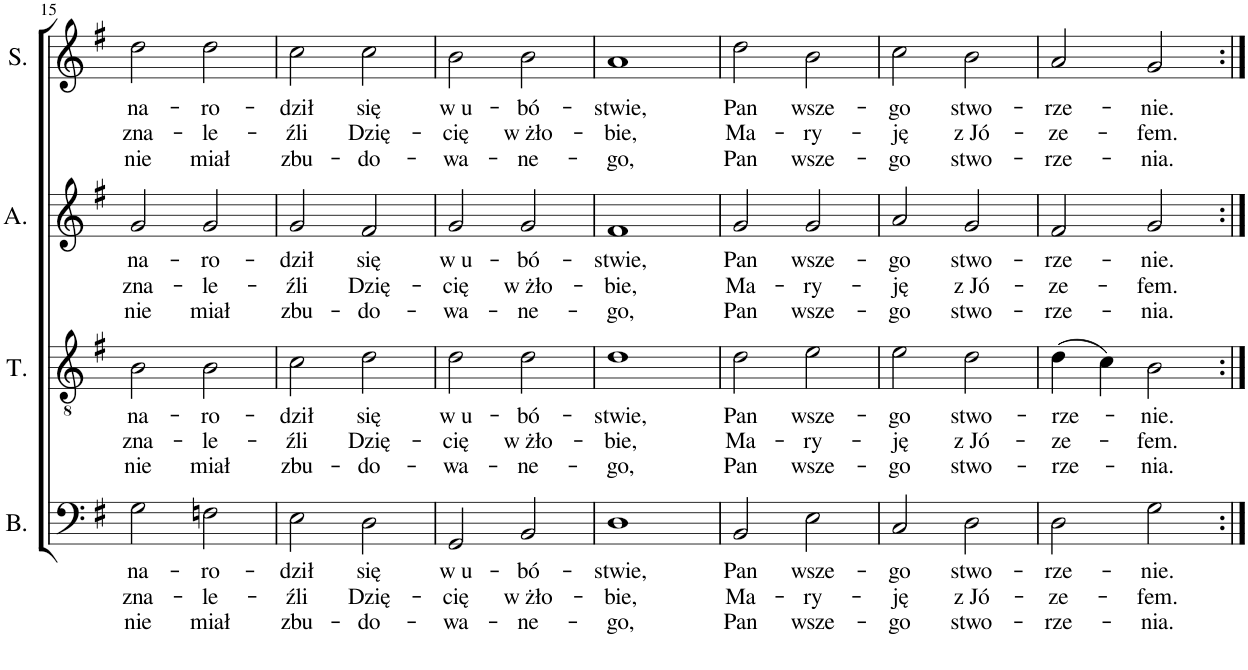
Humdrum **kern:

**kern	**text	**text	**text	**kern	**text	**text	**text	**kern	**text	**text	**text	**kern	**text	**text	**text
*part4	*part4	*part4	*part4	*part3	*part3	*part3	*part3	*part2	*part2	*part2	*part2	*part1	*part1	*part1	*part1
*staff4	*staff4	*staff4	*staff4	*staff3	*staff3	*staff3	*staff3	*staff2	*staff2	*staff2	*staff2	*staff1	*staff1	*staff1	*staff1
*I"B.	*	*	*	*I"T.	*	*	*	*I"A.	*	*	*	*I"S.	*	*	*
*I'B.	*	*	*	*I'T.	*	*	*	*I'A.	*	*	*	*I'S.	*	*	*
!!LO:PB:g=z
*clefF4	*	*	*	*clefGv2	*	*	*	*clefG2	*	*	*	*clefG2	*	*	*
*k[f#]	*	*	*	*k[f#]	*	*	*	*k[f#]	*	*	*	*k[f#]	*	*	*
*M2/2	*	*	*	*M2/2	*	*	*	*M2/2	*	*	*	*M2/2	*	*	*
*met(c|)	*	*	*	*met(c|)	*	*	*	*met(c|)	*	*	*	*met(c|)	*	*	*
=15	=15	=15	=15	=15	=15	=15	=15	=15	=15	=15	=15	=15	=15	=15	=15
!	!LO:LY:b	!LO:LY:b	!LO:LY:b	!	!LO:LY:b	!LO:LY:b	!LO:LY:b	!	!LO:LY:b	!LO:LY:b	!LO:LY:b	!	!LO:LY:b	!LO:LY:b	!LO:LY:b
2G\	na-	zna-	nie	2B\	na-	zna-	nie	2g/	na-	zna-	nie	2dd\	na-	zna-	nie
!	!LO:LY:b	!LO:LY:b	!LO:LY:b	!	!LO:LY:b	!LO:LY:b	!LO:LY:b	!	!LO:LY:b	!LO:LY:b	!LO:LY:b	!	!LO:LY:b	!LO:LY:b	!LO:LY:b
2Fn\	-ro-	-le-	miał	2B\	-ro-	-le-	miał	2g/	-ro-	-le-	miał	2dd\	-ro-	-le-	miał
=16	=16	=16	=16	=16	=16	=16	=16	=16	=16	=16	=16	=16	=16	=16	=16
!	!LO:LY:b	!LO:LY:b	!LO:LY:b	!	!LO:LY:b	!LO:LY:b	!LO:LY:b	!	!LO:LY:b	!LO:LY:b	!LO:LY:b	!	!LO:LY:b	!LO:LY:b	!LO:LY:b
2E\	-dził	-źli	zbu-	2c\	-dził	-źli	zbu-	2g/	-dził	-źli	zbu-	2cc\	-dził	-źli	zbu-
!	!LO:LY:b	!LO:LY:b	!LO:LY:b	!	!LO:LY:b	!LO:LY:b	!LO:LY:b	!	!LO:LY:b	!LO:LY:b	!LO:LY:b	!	!LO:LY:b	!LO:LY:b	!LO:LY:b
2D\	się	Dzię-	-do-	2d\	się	Dzię-	-do-	2f#/	się	Dzię-	-do-	2cc\	się	Dzię-	-do-
=17	=17	=17	=17	=17	=17	=17	=17	=17	=17	=17	=17	=17	=17	=17	=17
!	!LO:LY:b	!LO:LY:b	!LO:LY:b	!	!LO:LY:b	!LO:LY:b	!LO:LY:b	!	!LO:LY:b	!LO:LY:b	!LO:LY:b	!	!LO:LY:b	!LO:LY:b	!LO:LY:b
2GG/	w u-	-cię	-wa-	2d\	w u-	-cię	-wa-	2g/	w u-	-cię	-wa-	2b\	w u-	-cię	-wa-
!	!LO:LY:b	!LO:LY:b	!LO:LY:b	!	!LO:LY:b	!LO:LY:b	!LO:LY:b	!	!LO:LY:b	!LO:LY:b	!LO:LY:b	!	!LO:LY:b	!LO:LY:b	!LO:LY:b
2BB/	-bó-	w żło-	-ne-	2d\	-bó-	w żło-	-ne-	2g/	-bó-	w żło-	-ne-	2b\	-bó-	w żło-	-ne-
=18	=18	=18	=18	=18	=18	=18	=18	=18	=18	=18	=18	=18	=18	=18	=18
!	!LO:LY:b	!LO:LY:b	!LO:LY:b	!	!LO:LY:b	!LO:LY:b	!LO:LY:b	!	!LO:LY:b	!LO:LY:b	!LO:LY:b	!	!LO:LY:b	!LO:LY:b	!LO:LY:b
1D	-stwie,	-bie,	-go,	1d	-stwie,	-bie,	-go,	1f#	-stwie,	-bie,	-go,	1a	-stwie,	-bie,	-go,
=19	=19	=19	=19	=19	=19	=19	=19	=19	=19	=19	=19	=19	=19	=19	=19
!	!LO:LY:b	!LO:LY:b	!LO:LY:b	!	!LO:LY:b	!LO:LY:b	!LO:LY:b	!	!LO:LY:b	!LO:LY:b	!LO:LY:b	!	!LO:LY:b	!LO:LY:b	!LO:LY:b
2BB/	Pan	Ma-	Pan	2d\	Pan	Ma-	Pan	2g/	Pan	Ma-	Pan	2dd\	Pan	Ma-	Pan
!	!LO:LY:b	!LO:LY:b	!LO:LY:b	!	!LO:LY:b	!LO:LY:b	!LO:LY:b	!	!LO:LY:b	!LO:LY:b	!LO:LY:b	!	!LO:LY:b	!LO:LY:b	!LO:LY:b
2E\	wsze-	-ry-	wsze-	2e\	wsze-	-ry-	wsze-	2g/	wsze-	-ry-	wsze-	2b\	wsze-	-ry-	wsze-
=20	=20	=20	=20	=20	=20	=20	=20	=20	=20	=20	=20	=20	=20	=20	=20
!	!LO:LY:b	!LO:LY:b	!LO:LY:b	!	!LO:LY:b	!LO:LY:b	!LO:LY:b	!	!LO:LY:b	!LO:LY:b	!LO:LY:b	!	!LO:LY:b	!LO:LY:b	!LO:LY:b
2C/	-go	-ję	-go	2e\	-go	-ję	-go	2a/	-go	-ję	-go	2cc\	-go	-ję	-go
!	!LO:LY:b	!LO:LY:b	!LO:LY:b	!	!LO:LY:b	!LO:LY:b	!LO:LY:b	!	!LO:LY:b	!LO:LY:b	!LO:LY:b	!	!LO:LY:b	!LO:LY:b	!LO:LY:b
2D\	stwo-	z Jó-	stwo-	2d\	stwo-	z Jó-	stwo-	2g/	stwo-	z Jó-	stwo-	2b\	stwo-	z Jó-	stwo-
=21	=21	=21	=21	=21	=21	=21	=21	=21	=21	=21	=21	=21	=21	=21	=21
!	!LO:LY:b	!LO:LY:b	!LO:LY:b	!	!LO:LY:b	!LO:LY:b	!LO:LY:b	!	!LO:LY:b	!LO:LY:b	!LO:LY:b	!	!LO:LY:b	!LO:LY:b	!LO:LY:b
2D\	-rze-	-ze-	-rze-	(4d\	-rze-	-ze-	-rze-	2f#/	-rze-	-ze-	-rze-	2a/	-rze-	-ze-	-rze-
.	.	.	.	4c\)	.	.	.	.	.	.	.	.	.	.	.
!	!LO:LY:b	!LO:LY:b	!LO:LY:b	!	!LO:LY:b	!LO:LY:b	!LO:LY:b	!	!LO:LY:b	!LO:LY:b	!LO:LY:b	!	!LO:LY:b	!LO:LY:b	!LO:LY:b
2G\	-nie.	-fem.	-nia.	2B\	-nie.	-fem.	-nia.	2g/	-nie.	-fem.	-nia.	2g/	-nie.	-fem.	-nia.
=:|!	=:|!	=:|!	=:|!	=:|!	=:|!	=:|!	=:|!	=:|!	=:|!	=:|!	=:|!	=:|!	=:|!	=:|!	=:|!
*-	*-	*-	*-	*-	*-	*-	*-	*-	*-	*-	*-	*-	*-	*-	*-
